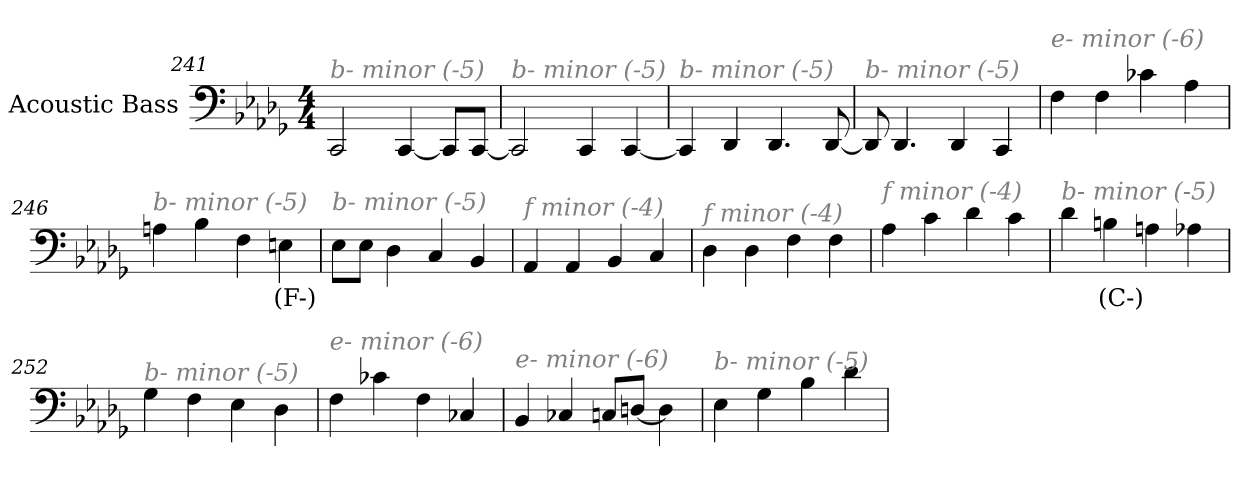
**kern	**text
*part1	*part1
*staff1	*staff1
*I"Acoustic Bass	*
*clefF4	*
*ITrd7c12	*
*k[b-e-a-d-g-]	*
*D-:	*
*M4/4	*
=241	=241
!LO:TX:i:color=#808080:t=b- minor (-5)	!
2CCC	.
[4CCC	.
8CCCL]	.
[8CCCJ	.
=242	=242
!LO:TX:i:color=#808080:t=b- minor (-5)	!
2CCC]	.
4CCC	.
[4CCC	.
=243	=243
!LO:TX:i:color=#808080:t=b- minor (-5)	!
4CCC]	.
4DDD-	.
4.DDD-	.
[8DDD-	.
=244	=244
!LO:TX:i:color=#808080:t=b- minor (-5)	!
8DDD-]	.
4.DDD-	.
4DDD-	.
4CCC	.
=245	=245
!LO:TX:i:color=#808080:t=e- minor (-6)	!
4FF	.
4FF	.
4C-X	.
4AA-	.
=246	=246
!LO:TX:i:color=#808080:t=b- minor (-5)	!
4AAn	.
4BB-	.
4FF	.
4EEni	(F-)
=247	=247
!LO:TX:i:color=#808080:t=b- minor (-5)	!
8EE-L	.
8EE-J	.
4DD-	.
4CC	.
4BBB-	.
=248	=248
!LO:TX:i:color=#808080:t=f minor (-4)	!
4AAA-	.
4AAA-	.
4BBB-	.
4CC	.
=249	=249
!LO:TX:i:color=#808080:t=f minor (-4)	!
4DD-	.
4DD-	.
4FF	.
4FF	.
=250	=250
!LO:TX:i:color=#808080:t=f minor (-4)	!
4AA-	.
4C	.
4D-	.
4C	.
=251	=251
!LO:TX:i:color=#808080:t=b- minor (-5)	!
4D-	.
4BBni	(C-)
4AAn	.
4AA-X	.
=252	=252
!LO:TX:i:color=#808080:t=b- minor (-5)	!
4GG-	.
4FF	.
4EE-	.
4DD-	.
=253	=253
!LO:TX:i:color=#808080:t=e- minor (-6)	!
4FF	.
4C-X	.
4FF	.
4CC-X	.
=254	=254
!LO:TX:i:color=#808080:t=e- minor (-6)	!
4BBB-	.
4CC-X	.
8CCnL	.
[8DDnJ	.
4DD]	.
=255	=255
!LO:TX:i:color=#808080:t=b- minor (-5)	!
4EE-	.
4GG-	.
4BB-	.
4D-	.
=	=
*-	*-
